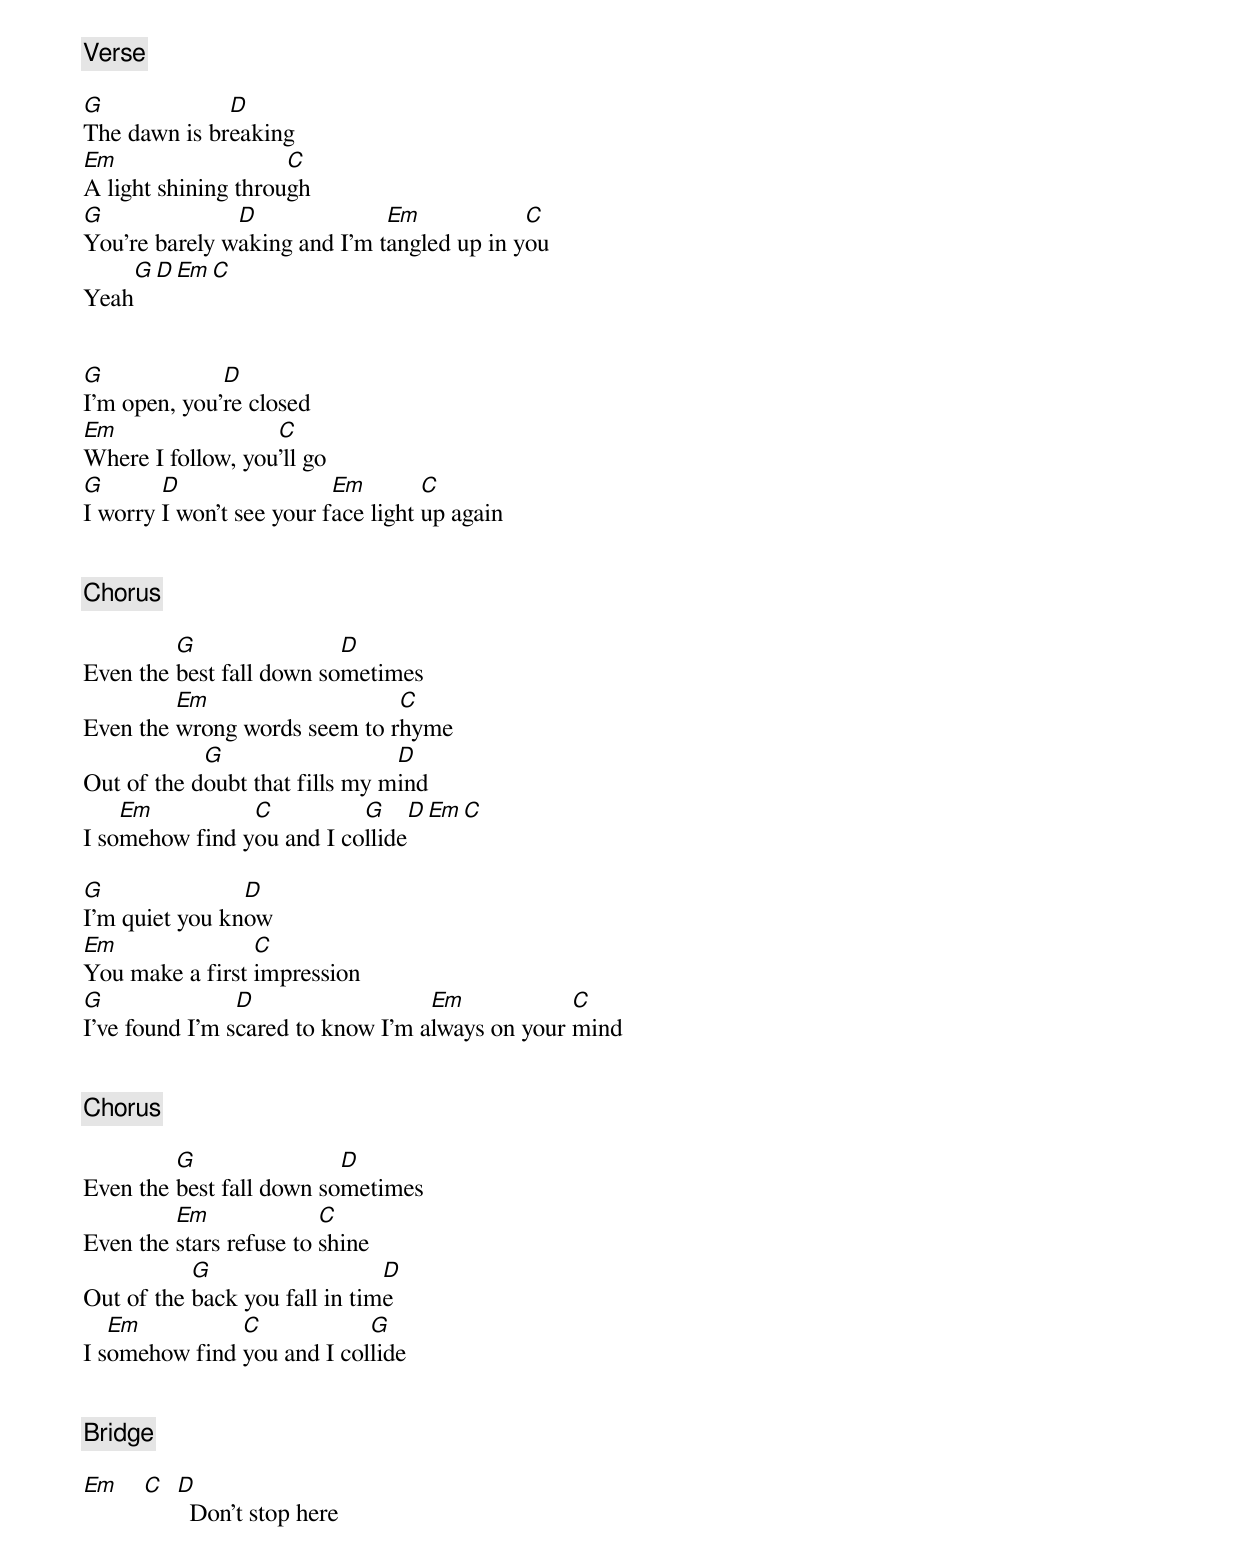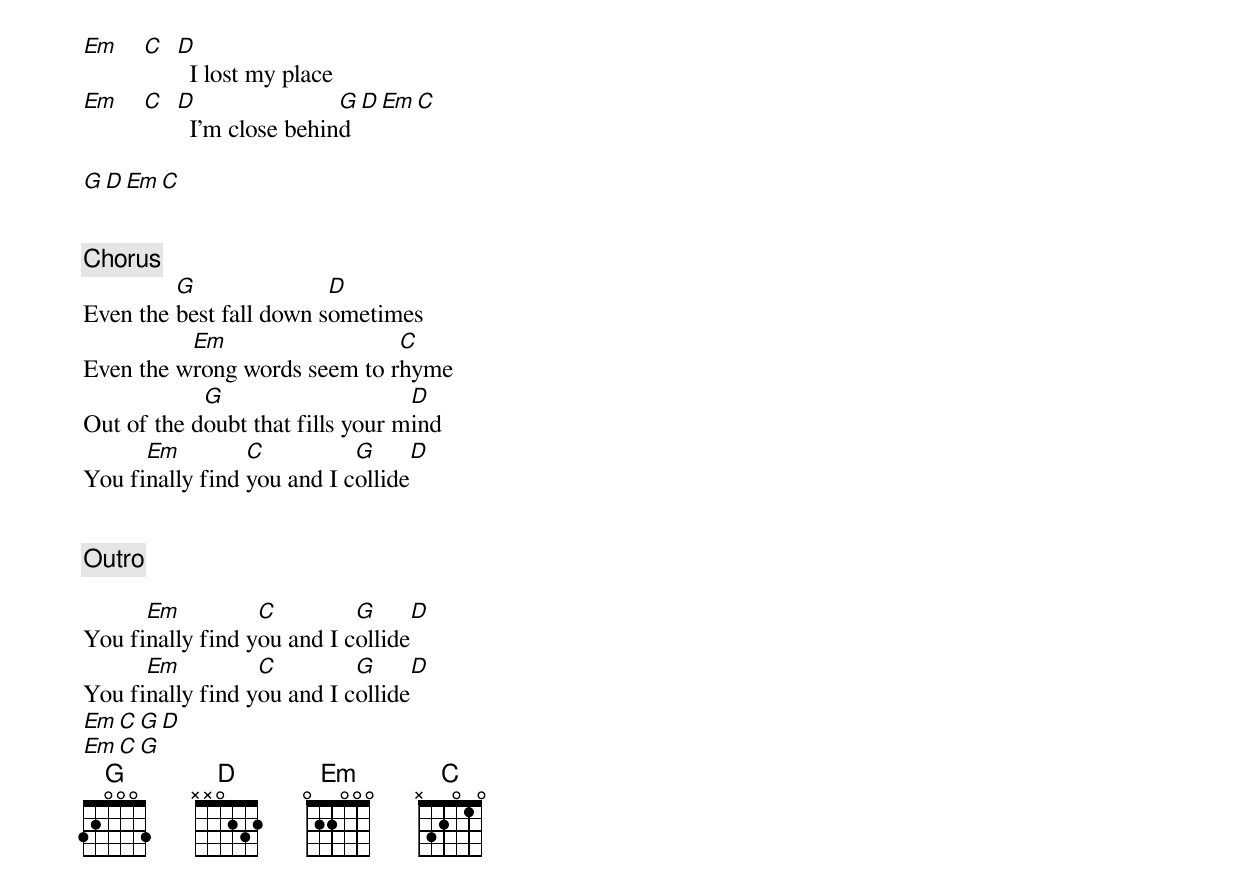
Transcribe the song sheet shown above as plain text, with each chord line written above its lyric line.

[Verse]

G             D
The dawn is breaking
Em                   C
A light shining through
G              D              Em            C
You're barely waking and I'm tangled up in you
     G    D   Em   C
Yeah


G             D
I'm open, you're closed
Em                 C
Where I follow, you'll go
G       D                 Em        C
I worry I won't see your face light up again


[Chorus]

         G                D
Even the best fall down sometimes
         Em                   C
Even the wrong words seem to rhyme
            G                   D
Out of the doubt that fills my mind
    Em          C          G      D    Em   C
I somehow find you and I collide

G               D
I'm quiet you know
Em               C
You make a first impression
G               D                  Em            C
I've found I'm scared to know I'm always on your mind


[Chorus]

         G                D
Even the best fall down sometimes
         Em              C
Even the stars refuse to shine
           G                   D
Out of the back you fall in time
   Em          C            G
I somehow find you and I collide


[Bridge]

Em  C D
        Don't stop here
Em  C D
        I lost my place
Em  C D                G  D  Em  C
        I'm close behind

G  D  Em  C


[Chorus]
         G               D
Even the best fall down sometimes
          Em                  C
Even the wrong words seem to rhyme
            G                     D
Out of the doubt that fills your mind
      Em         C          G       D
You finally find you and I collide


[Outro]

      Em          C         G       D
You finally find you and I collide
      Em          C         G       D
You finally find you and I collide
      Em          C         G       D
      Em          C         G
